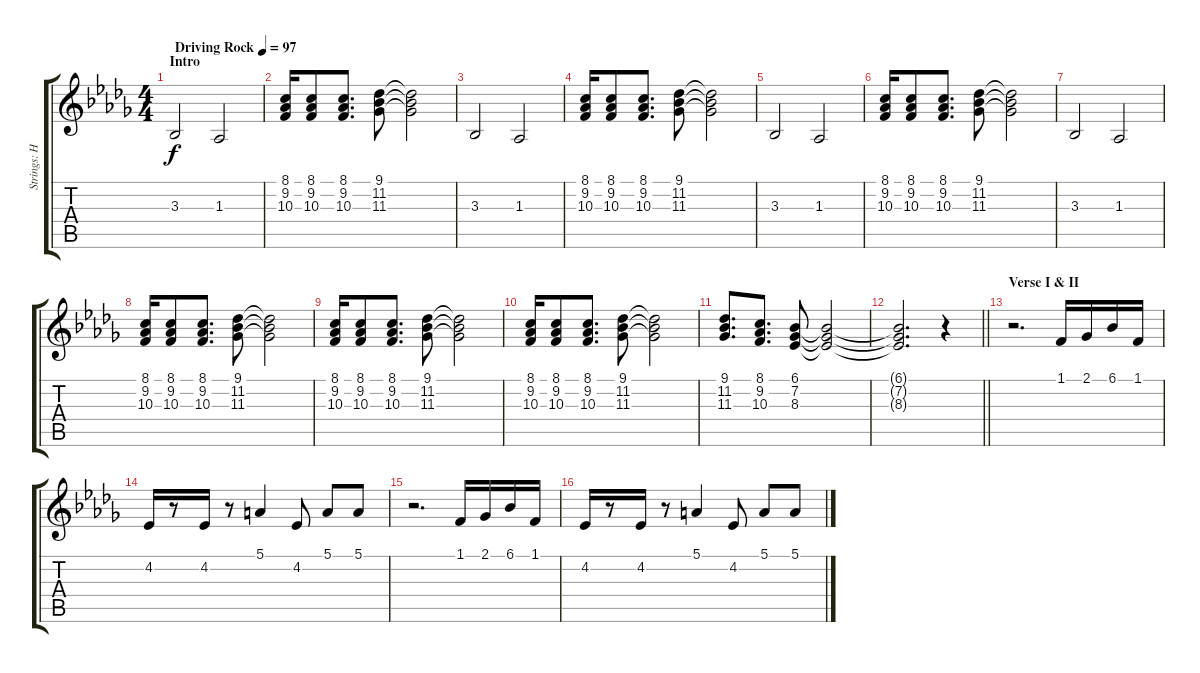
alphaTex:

\track ("Strings: Holly" "Strings: H") {instrument stringensemble1}
\staff {score tabs}
\tuning (E4 B3 G3 D3 A2 E2) {hide}
\ts (4 4)
\section ("" "Intro")
\tempo (97 "Driving Rock")
\clef g2
\ks db
3.3.2{dy f instrument stringensemble1} 1.3.2 |
(8.1 9.2 10.3).16 (8.1 9.2 10.3).8 (8.1 9.2 10.3).8{d} (9.1 11.2 11.3).8 (9.1{t} 11.2{t} 11.3{t}).2 |
3.3.2 1.3.2 |
(8.1 9.2 10.3).16 (8.1 9.2 10.3).8 (8.1 9.2 10.3).8{d} (9.1 11.2 11.3).8 (9.1{t} 11.2{t} 11.3{t}).2 |
3.3.2 1.3.2 |
(8.1 9.2 10.3).16 (8.1 9.2 10.3).8 (8.1 9.2 10.3).8{d} (9.1 11.2 11.3).8 (9.1{t} 11.2{t} 11.3{t}).2 |
3.3.2 1.3.2 |
(8.1 9.2 10.3).16 (8.1 9.2 10.3).8 (8.1 9.2 10.3).8{d} (9.1 11.2 11.3).8 (9.1{t} 11.2{t} 11.3{t}).2 |
(8.1 9.2 10.3).16 (8.1 9.2 10.3).8 (8.1 9.2 10.3).8{d} (9.1 11.2 11.3).8 (9.1{t} 11.2{t} 11.3{t}).2 |
(8.1 9.2 10.3).16 (8.1 9.2 10.3).8 (8.1 9.2 10.3).8{d} (9.1 11.2 11.3).8 (9.1{t} 11.2{t} 11.3{t}).2 |
(9.1 11.2 11.3).8{d} (8.1 9.2 10.3).8{d} (6.1 7.2 8.3).8 (6.1{t} 7.2{t} 8.3{t}).2 |
\barLineRight lightlight
(6.1{t} 7.2{t} 8.3{t}).2{d} r.4 |
\section ("" "Verse I & II")
r.2{d volume 10 instrument synthstrings1} 1.1.16 2.1.16 6.1.16 1.1.16 |
4.2.16 r.8 4.2.16 r.8 5.1.4 4.2.8 5.1.8 5.1.8 |
r.2{d} 1.1.16 2.1.16 6.1.16 1.1.16 |
4.2.16 r.8 4.2.16 r.8 5.1.4 4.2.8 5.1.8 5.1.8
